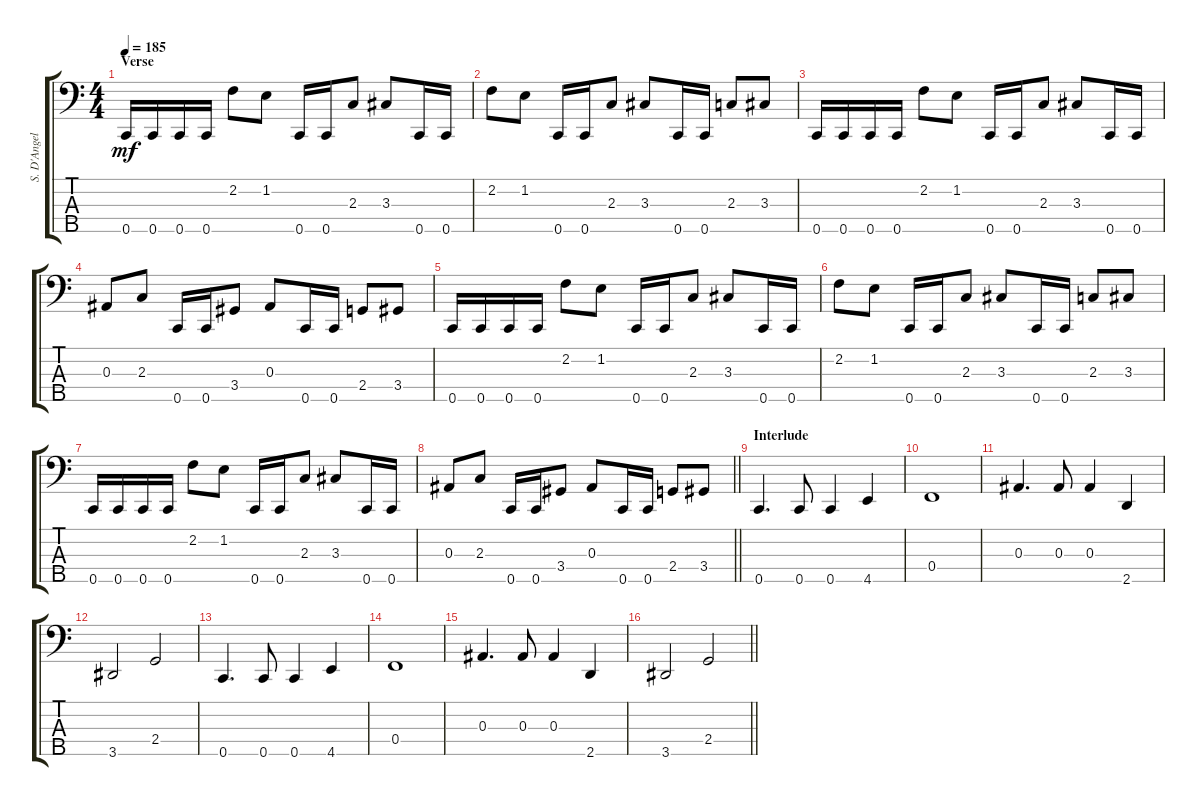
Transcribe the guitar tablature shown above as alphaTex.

\track ("S. D'Angelo" "S. D'Angel") {instrument electricbasspick}
\staff {score tabs}
\tuning (Ab2 Eb2 Bb1 F1 C1) {hide}
\ts (4 4)
\section ("" "Verse")
\tempo 185
\clef f4
\ks c
0.5.16{dy mf} 0.5.16 0.5.16 0.5.16 2.2.8 1.2.8 0.5.16 0.5.16 2.3.8 3.3.8 0.5.16 0.5.16 |
2.2.8 1.2.8 0.5.16 0.5.16 2.3.8 3.3.8 0.5.16 0.5.16 2.3.8 3.3.8 |
0.5.16 0.5.16 0.5.16 0.5.16 2.2.8 1.2.8 0.5.16 0.5.16 2.3.8 3.3.8 0.5.16 0.5.16 |
0.3.8 2.3.8 0.5.16 0.5.16 3.4.8 0.3.8 0.5.16 0.5.16 2.4.8 3.4.8 |
0.5.16 0.5.16 0.5.16 0.5.16 2.2.8 1.2.8 0.5.16 0.5.16 2.3.8 3.3.8 0.5.16 0.5.16 |
2.2.8 1.2.8 0.5.16 0.5.16 2.3.8 3.3.8 0.5.16 0.5.16 2.3.8 3.3.8 |
0.5.16 0.5.16 0.5.16 0.5.16 2.2.8 1.2.8 0.5.16 0.5.16 2.3.8 3.3.8 0.5.16 0.5.16 |
\barLineRight lightlight
0.3.8 2.3.8 0.5.16 0.5.16 3.4.8 0.3.8 0.5.16 0.5.16 2.4.8 3.4.8 |
\section ("" "Interlude")
0.5.4{d} 0.5.8 0.5.4 4.5.4 |
0.4.1 |
0.3.4{d} 0.3.8 0.3.4 2.5.4 |
3.5.2 2.4.2 |
0.5.4{d} 0.5.8 0.5.4 4.5.4 |
0.4.1 |
0.3.4{d} 0.3.8 0.3.4 2.5.4 |
\barLineRight lightlight
3.5.2 2.4.2
